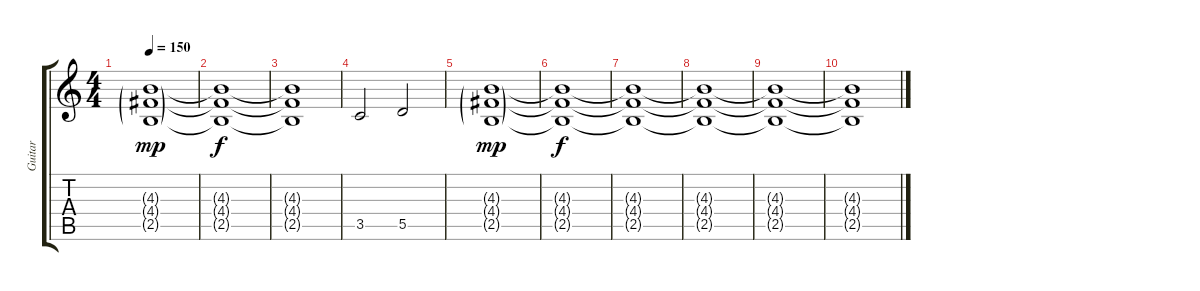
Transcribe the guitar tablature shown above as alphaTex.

\track ("Guitar" "Guitar") {instrument overdrivenguitar}
\staff {score tabs}
\tuning (E4 B3 G3 D3 A2 E2) {hide}
\ts (4 4)
\tempo 150
\clef g2
\ks c
(4.3{g} 4.4{g} 2.5{g}).1{dy mp} |
(4.3{t} 4.4{t} 2.5{t}).1{dy f} |
(4.3{t} 4.4{t} 2.5{t}).1 |
3.5.2 5.5.2 |
(4.3{g} 4.4{g} 2.5{g}).1{dy mp} |
(4.3{t} 4.4{t} 2.5{t}).1{dy f} |
(4.3{t} 4.4{t} 2.5{t}).1 |
(4.3{t} 4.4{t} 2.5{t}).1 |
(4.3{t} 4.4{t} 2.5{t}).1 |
(4.3{t} 4.4{t} 2.5{t}).1
